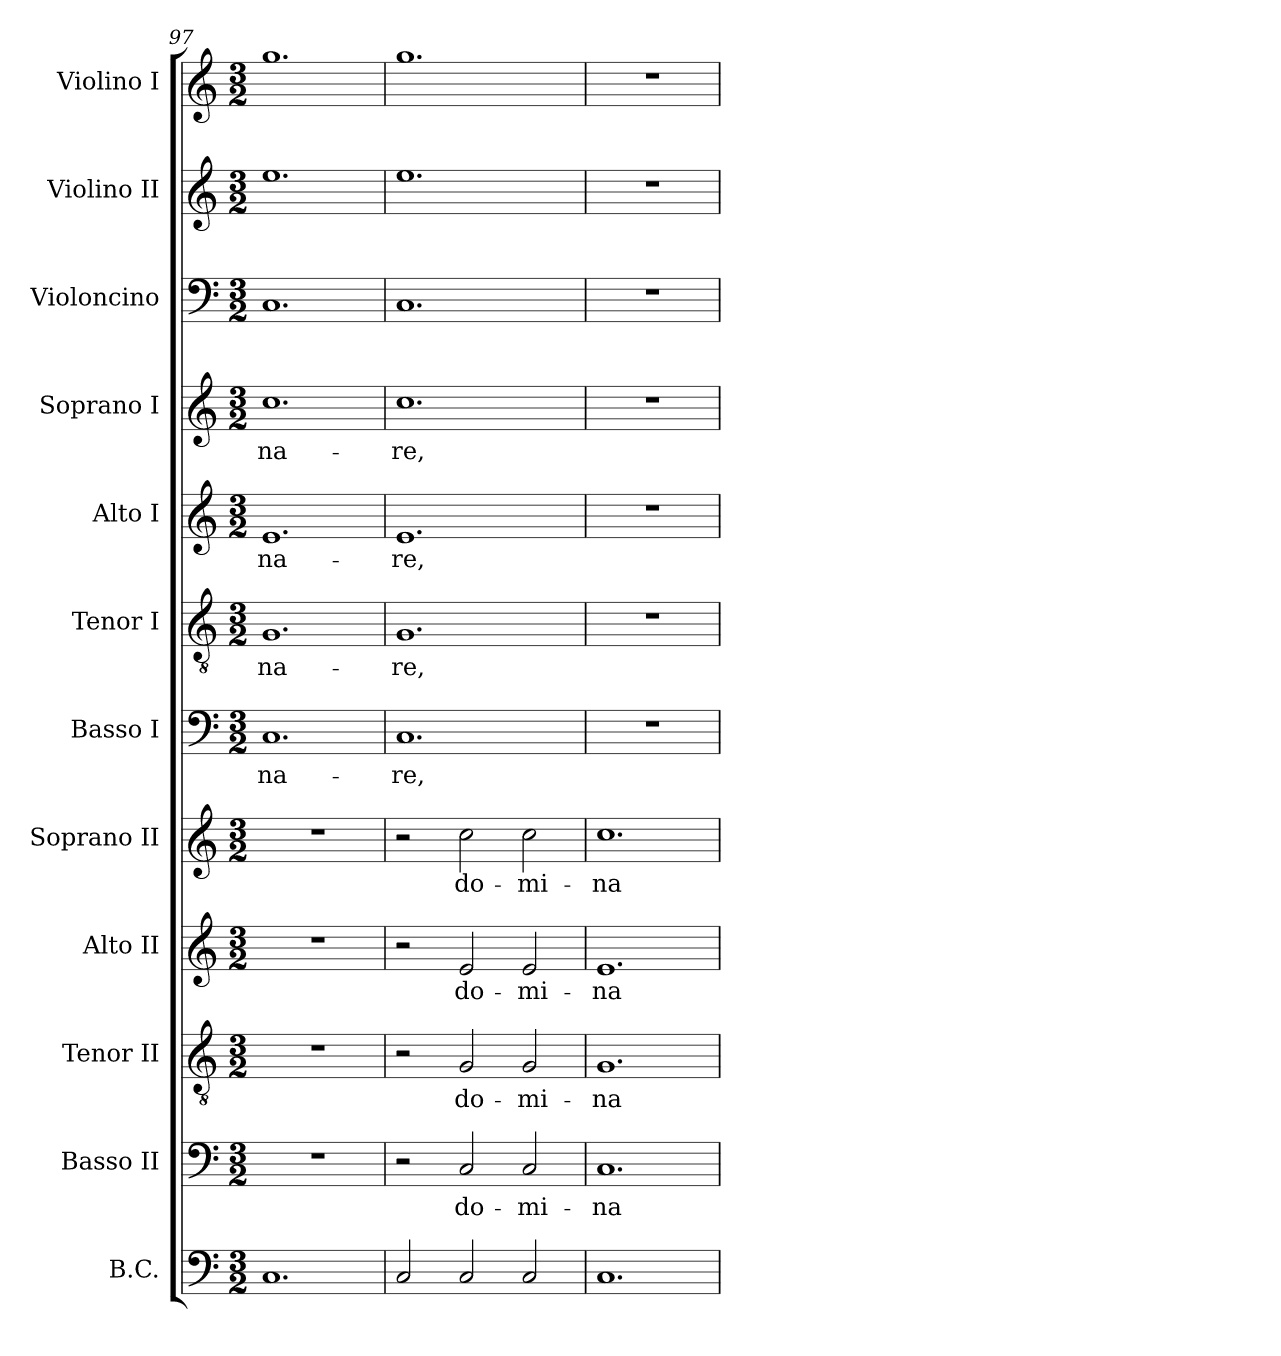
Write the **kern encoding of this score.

**kern	**kern	**text	**kern	**text	**kern	**text	**kern	**text	**kern	**text	**kern	**text	**kern	**text	**kern	**text	**kern	**kern	**kern
*part12	*part11	*part11	*part10	*part10	*part9	*part9	*part8	*part8	*part7	*part7	*part6	*part6	*part5	*part5	*part4	*part4	*part3	*part2	*part1
*staff12	*staff11	*staff11	*staff10	*staff10	*staff9	*staff9	*staff8	*staff8	*staff7	*staff7	*staff6	*staff6	*staff5	*staff5	*staff4	*staff4	*staff3	*staff2	*staff1
*I"B.C.	*I"Basso II	*	*I"Tenor II	*	*I"Alto II	*	*I"Soprano II	*	*I"Basso I	*	*I"Tenor I	*	*I"Alto I	*	*I"Soprano I	*	*I"Violoncino	*I"Violino II	*I"Violino I
*I'BC	*I'B 2	*	*I'T 2	*	*I'A 2	*	*I'S 2	*	*I'B 1	*	*I'T 1	*	*I'A 1	*	*I'S 1	*	*I'Vc.	*I'Vln. II	*I'Vln. I
*clefF4	*clefF4	*	*clefGv2	*	*clefG2	*	*clefG2	*	*clefF4	*	*clefGv2	*	*clefG2	*	*clefG2	*	*clefF4	*clefG2	*clefG2
*k[]	*k[]	*	*k[]	*	*k[]	*	*k[]	*	*k[]	*	*k[]	*	*k[]	*	*k[]	*	*k[]	*k[]	*k[]
*C:	*C:	*	*C:	*	*C:	*	*C:	*	*C:	*	*C:	*	*C:	*	*C:	*	*C:	*C:	*C:
*M3/2	*M3/2	*	*M3/2	*	*M3/2	*	*M3/2	*	*M3/2	*	*M3/2	*	*M3/2	*	*M3/2	*	*M3/2	*M3/2	*M3/2
=97	=97	=97	=97	=97	=97	=97	=97	=97	=97	=97	=97	=97	=97	=97	=97	=97	=97	=97	=97
!	!	!	!	!	!	!	!	!	!	!LO:LY:b	!	!	!	!	!	!	!	!	!
!	!	!	!	!	!	!	!	!	!	!	!	!LO:LY:b	!	!	!	!	!	!	!
!	!	!	!	!	!	!	!	!	!	!	!	!	!	!LO:LY:b	!	!	!	!	!
!	!	!	!	!	!	!	!	!	!	!	!	!	!	!	!	!LO:LY:b	!	!	!
1.C	1.r	.	1.r	.	1.r	.	1.r	.	1.C	-na-	1.G	-na-	1.e	-na-	1.cc	-na-	1.C	1.ee	1.gg
=98	=98	=98	=98	=98	=98	=98	=98	=98	=98	=98	=98	=98	=98	=98	=98	=98	=98	=98	=98
!	!	!	!	!	!	!	!	!	!	!LO:LY:b	!	!	!	!	!	!	!	!	!
!	!	!	!	!	!	!	!	!	!	!	!	!LO:LY:b	!	!	!	!	!	!	!
!	!	!	!	!	!	!	!	!	!	!	!	!	!	!LO:LY:b	!	!	!	!	!
!	!	!	!	!	!	!	!	!	!	!	!	!	!	!	!	!LO:LY:b	!	!	!
2C/	2r	.	2r	.	2r	.	2r	.	1.C	-re,	1.G	-re,	1.e	-re,	1.cc	-re,	1.C	1.ee	1.gg
!	!	!LO:LY:b	!	!	!	!	!	!	!	!	!	!	!	!	!	!	!	!	!
!	!	!	!	!LO:LY:b	!	!	!	!	!	!	!	!	!	!	!	!	!	!	!
!	!	!	!	!	!	!LO:LY:b	!	!	!	!	!	!	!	!	!	!	!	!	!
!	!	!	!	!	!	!	!	!LO:LY:b	!	!	!	!	!	!	!	!	!	!	!
2C/	2C/	do-	2G/	do-	2e/	do-	2cc\	do-	.	.	.	.	.	.	.	.	.	.	.
!	!	!LO:LY:b	!	!	!	!	!	!	!	!	!	!	!	!	!	!	!	!	!
!	!	!	!	!LO:LY:b	!	!	!	!	!	!	!	!	!	!	!	!	!	!	!
!	!	!	!	!	!	!LO:LY:b	!	!	!	!	!	!	!	!	!	!	!	!	!
!	!	!	!	!	!	!	!	!LO:LY:b	!	!	!	!	!	!	!	!	!	!	!
2C/	2C/	-mi-	2G/	-mi-	2e/	-mi-	2cc\	-mi-	.	.	.	.	.	.	.	.	.	.	.
=99	=99	=99	=99	=99	=99	=99	=99	=99	=99	=99	=99	=99	=99	=99	=99	=99	=99	=99	=99
!	!	!LO:LY:b	!	!	!	!	!	!	!	!	!	!	!	!	!	!	!	!	!
!	!	!	!	!LO:LY:b	!	!	!	!	!	!	!	!	!	!	!	!	!	!	!
!	!	!	!	!	!	!LO:LY:b	!	!	!	!	!	!	!	!	!	!	!	!	!
!	!	!	!	!	!	!	!	!LO:LY:b	!	!	!	!	!	!	!	!	!	!	!
1.C	1.C	-na-	1.G	-na-	1.e	-na-	1.cc	-na-	1.r	.	1.r	.	1.r	.	1.r	.	1.r	1.r	1.r
=	=	=	=	=	=	=	=	=	=	=	=	=	=	=	=	=	=	=	=
*-	*-	*-	*-	*-	*-	*-	*-	*-	*-	*-	*-	*-	*-	*-	*-	*-	*-	*-	*-
